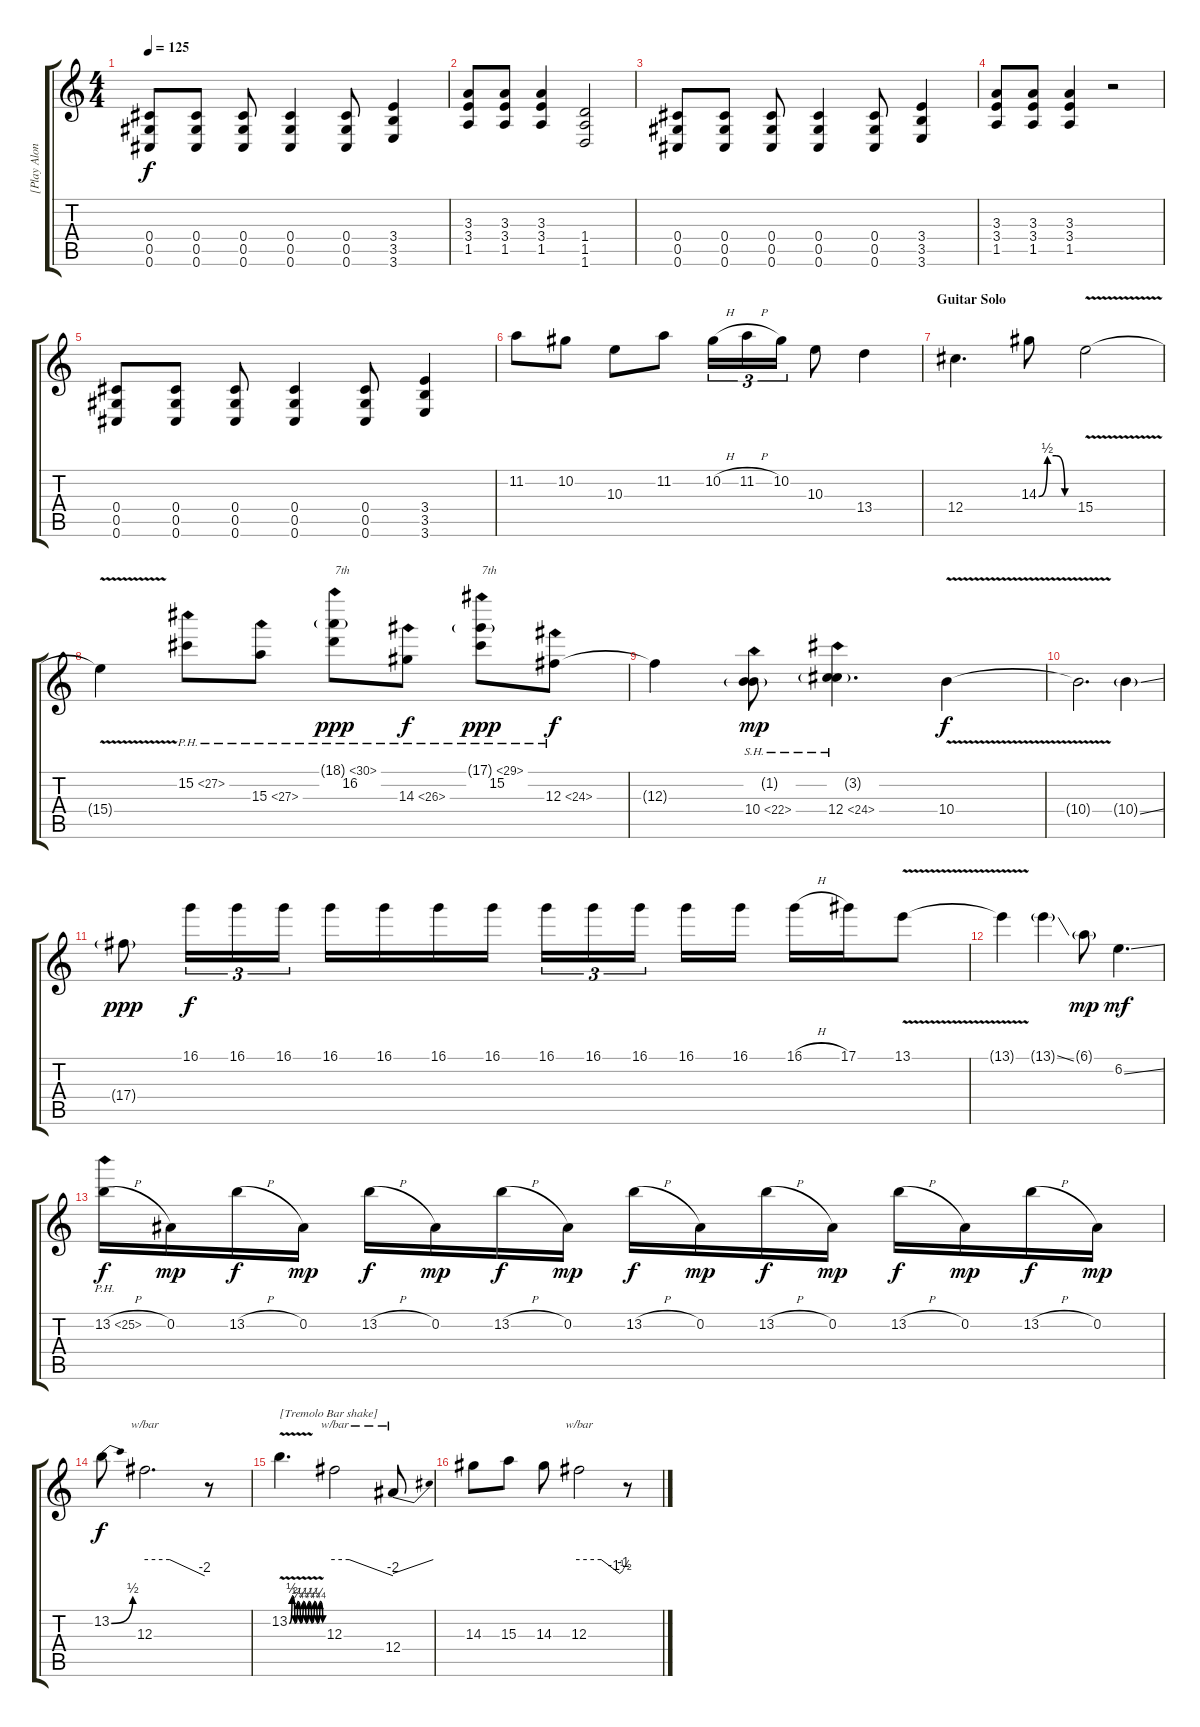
\track ("[Play Along]" "[Play Alon") {instrument electricguitarjazz}
\staff {score tabs}
\tuning (Eb4 Bb3 Gb3 Db3 Ab2 Db2) {hide}
\ts (4 4)
\tempo 125
\clef g2
\ks c
(0.4 0.5 0.6).8{dy f} (0.4 0.5 0.6).8 (0.4 0.5 0.6).8 (0.4 0.5 0.6).4 (0.4 0.5 0.6).8 (3.4 3.5 3.6).4 |
(3.3 3.4 1.5).8 (3.3 3.4 1.5).8 (3.3 3.4 1.5).4 (1.4 1.5 1.6).2 |
(0.4 0.5 0.6).8 (0.4 0.5 0.6).8 (0.4 0.5 0.6).8 (0.4 0.5 0.6).4 (0.4 0.5 0.6).8 (3.4 3.5 3.6).4 |
(3.3 3.4 1.5).8 (3.3 3.4 1.5).8 (3.3 3.4 1.5).4 r.2 |
(0.4 0.5 0.6).8 (0.4 0.5 0.6).8 (0.4 0.5 0.6).8 (0.4 0.5 0.6).4 (0.4 0.5 0.6).8 (3.4 3.5 3.6).4 |
11.2.8 10.2.8 10.3.8 11.2.8 10.2{h}.16{tu (3 2)} 11.2{h}.16{tu (3 2)} 10.2.16{tu (3 2)} 10.3.8 13.4.4 |
\section ("" "Guitar Solo")
12.4.4{d} 14.3{be (custom 0 0 15 2 30 2 45 0 60 0)}.8 15.4{v}.2 |
15.4{t}.4 15.2{ph 12}.8 15.3{ph 12}.8 (18.1{ph 12 g} 16.2).8{txt "7th" dy ppp} 14.3{ph 12}.8{dy f} (17.1{ph 12 g} 15.2).8{txt "7th" dy ppp} 12.3{ph 12}.8{dy f} |
12.3{t}.4 (1.2{g} 10.4{sh 12}).8{dy mp} (3.2{g} 12.4{sh 12}).4{d} 10.4{v}.4{dy f} |
10.4{t}.2{d} 10.4{ss g}.4 |
17.4{g}.8{dy ppp} 16.1.16{tu (3 2) dy f} 16.1.16{tu (3 2)} 16.1.16{tu (3 2)} 16.1.16 16.1.16 16.1.16 16.1.16 16.1.16{tu (3 2)} 16.1.16{tu (3 2)} 16.1.16{tu (3 2)} 16.1.16 16.1.16 16.1{h}.16 17.1.16 13.1{v}.8 |
13.1{t}.4 13.1{ss g}.4 6.1{g}.8{dy mp} 6.2{ss}.4{d dy mf} |
13.2{ph 12 h}.16{dy f} 0.2.16{dy mp} 13.2{h}.16{dy f} 0.2.16{dy mp} 13.2{h}.16{dy f} 0.2.16{dy mp} 13.2{h}.16{dy f} 0.2.16{dy mp} 13.2{h}.16{dy f} 0.2.16{dy mp} 13.2{h}.16{dy f} 0.2.16{dy mp} 13.2{h}.16{dy f} 0.2.16{dy mp} 13.2{h}.16{dy f} 0.2.16{dy mp} |
13.2{be (bend 0 0 60 2)}.8{dy f} 12.3.2{d tbe (custom default 0 0 25 0 60 -8)} r.8 |
13.2{be (custom 0 0 5 2 10 0 15 1 20 0 25 1 30 0 35 1 40 0 45 1 50 0 55 1 60 0) v}.4{d txt "[Tremolo Bar shake]"} 12.3.2{tbe (custom default 0 0 15 0 60 -8)} 12.4.8{tbe (dive default 0 -6 60 0)} |
14.3.8 15.3.8 14.3.8 12.3.2{tbe (custom default 0 0 30 0 55 -6 60 -4)} r.8
